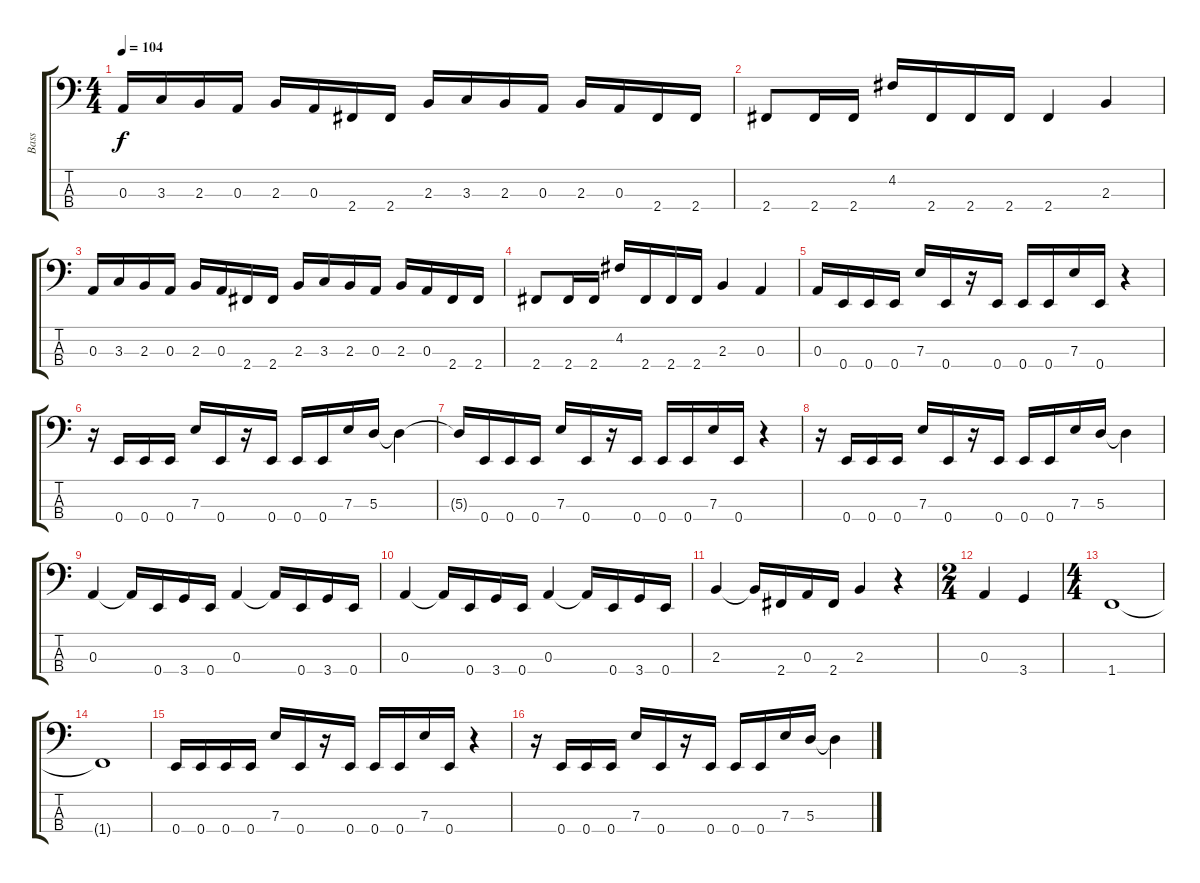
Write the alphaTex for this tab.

\track ("Bass" "Bass") {instrument electricbasspick}
\staff {score tabs}
\tuning (G2 D2 A1 E1) {hide}
\ts (4 4)
\tempo 104
\clef f4
\ks c
0.3.16{dy f} 3.3.16 2.3.16 0.3.16 2.3.16 0.3.16 2.4.16 2.4.16 2.3.16 3.3.16 2.3.16 0.3.16 2.3.16 0.3.16 2.4.16 2.4.16 |
2.4.8 2.4.16 2.4.16 4.2.16 2.4.16 2.4.16 2.4.16 2.4.4 2.3.4 |
0.3.16 3.3.16 2.3.16 0.3.16 2.3.16 0.3.16 2.4.16 2.4.16 2.3.16 3.3.16 2.3.16 0.3.16 2.3.16 0.3.16 2.4.16 2.4.16 |
2.4.8 2.4.16 2.4.16 4.2.16 2.4.16 2.4.16 2.4.16 2.3.4 0.3.4 |
0.3.16 0.4.16 0.4.16 0.4.16 7.3.16 0.4.16 r.16 0.4.16 0.4.16 0.4.16 7.3.16 0.4.16 r.4 |
r.16 0.4.16 0.4.16 0.4.16 7.3.16 0.4.16 r.16 0.4.16 0.4.16 0.4.16 7.3.16 5.3.16 5.3{t}.4 |
5.3{t}.16 0.4.16 0.4.16 0.4.16 7.3.16 0.4.16 r.16 0.4.16 0.4.16 0.4.16 7.3.16 0.4.16 r.4 |
r.16 0.4.16 0.4.16 0.4.16 7.3.16 0.4.16 r.16 0.4.16 0.4.16 0.4.16 7.3.16 5.3.16 5.3{t}.4 |
0.3.4 0.3{t}.16 0.4.16 3.4.16 0.4.16 0.3.4 0.3{t}.16 0.4.16 3.4.16 0.4.16 |
0.3.4 0.3{t}.16 0.4.16 3.4.16 0.4.16 0.3.4 0.3{t}.16 0.4.16 3.4.16 0.4.16 |
2.3.4 2.3{t}.16 2.4.16 0.3.16 2.4.16 2.3.4 r.4 |
\ts (2 4)
0.3.4 3.4.4 |
\ts (4 4)
1.4.1 |
1.4{t}.1 |
0.4.16 0.4.16 0.4.16 0.4.16 7.3.16 0.4.16 r.16 0.4.16 0.4.16 0.4.16 7.3.16 0.4.16 r.4 |
r.16 0.4.16 0.4.16 0.4.16 7.3.16 0.4.16 r.16 0.4.16 0.4.16 0.4.16 7.3.16 5.3.16 5.3{t}.4
